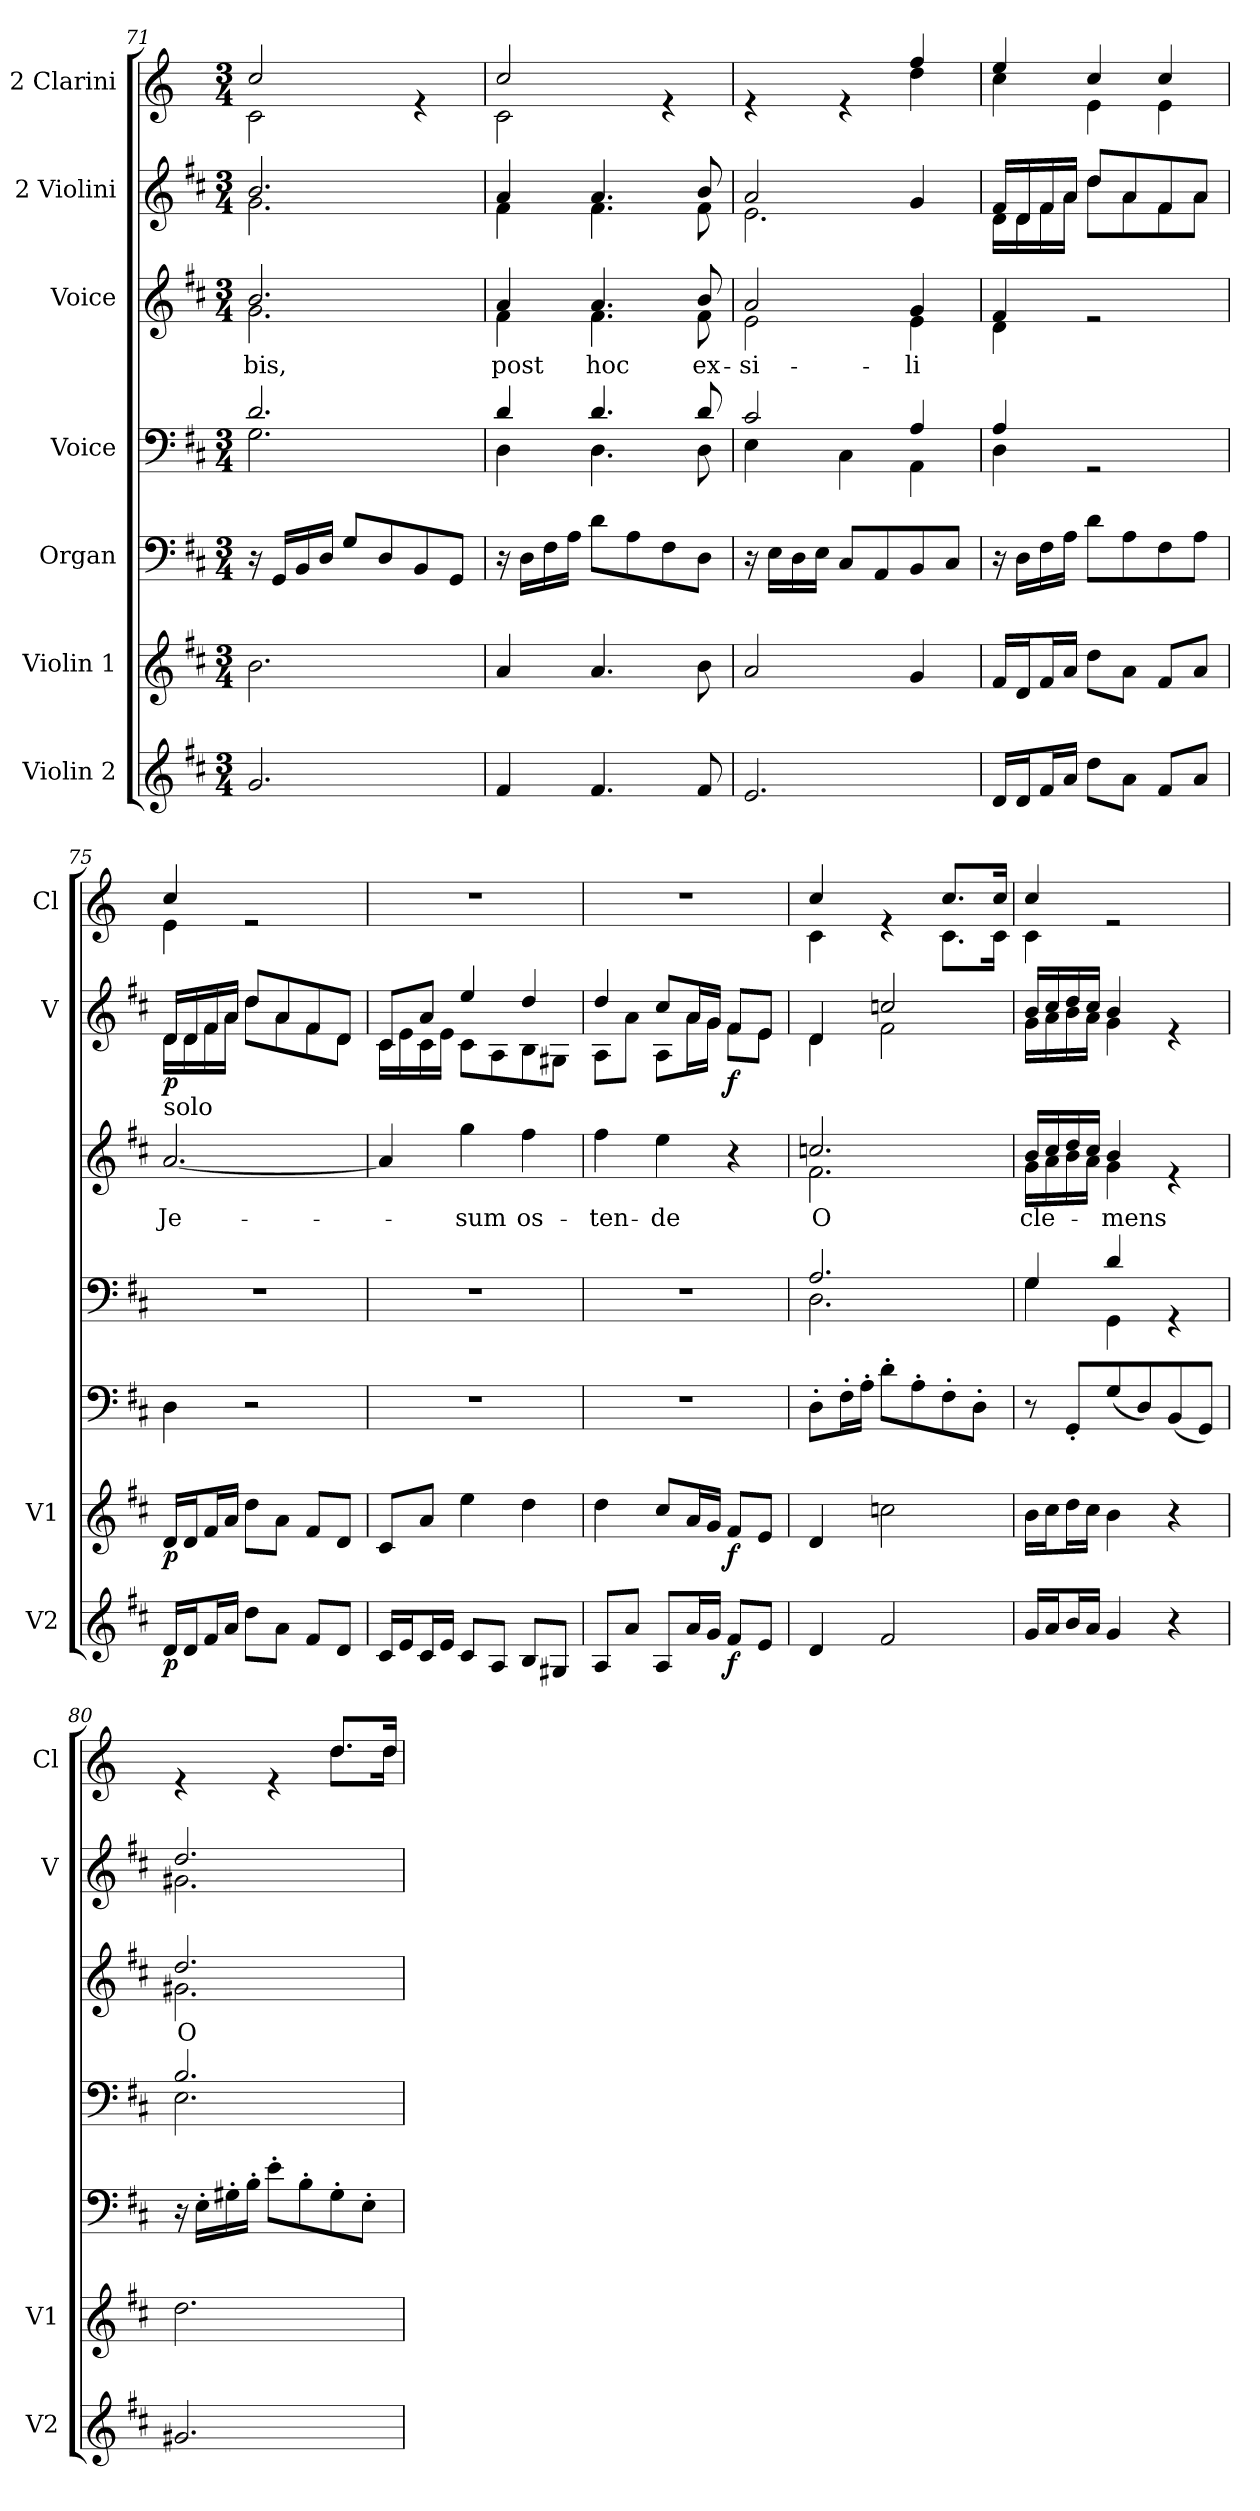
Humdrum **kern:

**kern	**dynam	**kern	**dynam	**kern	**kern	**kern	**text	**kern	**dynam	**kern
*part7	*part7	*part6	*part6	*part5	*part4	*part3	*part3	*part2	*part2	*part1
*staff7	*staff7	*staff6	*staff6	*staff5	*staff4	*staff3	*staff3	*staff2	*staff2	*staff1
*I"Violin 2	*	*I"Violin 1	*	*I"Organ	*I"Voice	*I"Voice	*	*I"2 Violini	*	*I"2 Clarini
*I'V2	*	*I'V1	*	*	*	*	*	*I'V	*	*I'Cl
*clefG2	*	*clefG2	*	*clefF4	*clefF4	*clefG2	*	*clefG2	*	*clefG2
*	*	*	*	*	*	*	*	*	*	*ITrd-1c-2
*k[f#c#]	*	*k[f#c#]	*	*k[f#c#]	*k[f#c#]	*k[f#c#]	*	*k[f#c#]	*	*k[f#c#]
*M3/4	*	*M3/4	*	*M3/4	*M3/4	*M3/4	*	*M3/4	*	*M3/4
=71	=71	=71	=71	=71	=71	=71	=71	=71	=71	=71
*	*	*	*	*	*^	*	*	*	*	*
!	!	!	!	!	!	!	!	!LO:LY:b	!	!	!
*	*	*	*	*	*	*	*^	*	*^	*	*^
2.g/	.	2.b\	.	16r	2.d/	2.G\	2.b/	2.g\	-bis,	2.b/	2.g\	.	2dd/	2d\
.	.	.	.	16GG/LL	.	.	.	.	.	.	.	.	.	.
.	.	.	.	16BB/	.	.	.	.	.	.	.	.	.	.
.	.	.	.	16D/JJ	.	.	.	.	.	.	.	.	.	.
.	.	.	.	8G/L	.	.	.	.	.	.	.	.	.	.
.	.	.	.	8D/	.	.	.	.	.	.	.	.	.	.
.	.	.	.	8BB/	.	.	.	.	.	.	.	.	4re	4ryy
.	.	.	.	8GG/J	.	.	.	.	.	.	.	.	.	.
!!LO:LB:g=z	!!
=72	=72	=72	=72	=72	=72	=72	=72	=72	=72	=72	=72	=72	=72	=72
!	!	!	!	!	!	!	!	!	!LO:LY:b	!	!	!	!	!
4f#/	.	4a/	.	16r	4d/	4D\	4a/	4f#\	post	4a/	4f#\	.	2dd/	2d\
.	.	.	.	16D\LL	.	.	.	.	.	.	.	.	.	.
.	.	.	.	16F#\	.	.	.	.	.	.	.	.	.	.
.	.	.	.	16A\JJ	.	.	.	.	.	.	.	.	.	.
!	!	!	!	!	!	!	!	!	!LO:LY:b	!	!	!	!	!
4.f#/	.	4.a/	.	8d\L	4.d/	4.D\	4.a/	4.f#\	hoc	4.a/	4.f#\	.	.	.
.	.	.	.	8A\	.	.	.	.	.	.	.	.	.	.
.	.	.	.	8F#\	.	.	.	.	.	.	.	.	4re	4ryy
!	!	!	!	!	!	!	!	!	!LO:LY:b	!	!	!	!	!
8f#/	.	8b\	.	8D\J	8d/	8D\	8b/	8f#\	ex-	8b/	8f#\	.	.	.
=73	=73	=73	=73	=73	=73	=73	=73	=73	=73	=73	=73	=73	=73	=73
!	!	!	!	!	!	!	!	!	!LO:LY:b	!	!	!	!	!
2.e/	.	2a/	.	16r	2c#/	4E\	2a/	2e\	-si-	2a/	2.e\	.	4re	2ryy
.	.	.	.	16E\LL	.	.	.	.	.	.	.	.	.	.
.	.	.	.	16D\	.	.	.	.	.	.	.	.	.	.
.	.	.	.	16E\JJ	.	.	.	.	.	.	.	.	.	.
.	.	.	.	8C#/L	.	4C#\	.	.	.	.	.	.	4re	.
.	.	.	.	8AA/	.	.	.	.	.	.	.	.	.	.
!	!	!	!	!	!	!	!	!	!LO:LY:b	!	!	!	!	!
.	.	4g/	.	8BB/	4A/	4AA\	4g/	4e\	-li	4g/	.	.	4gg/	4ee\
.	.	.	.	8C#/J	.	.	.	.	.	.	.	.	.	.
=74	=74	=74	=74	=74	=74	=74	=74	=74	=74	=74	=74	=74	=74	=74
16d/LL	.	16f#/LL	.	16r	4A/	4D\	4f#/	4d\	.	16f#/LL	16d\LL	.	4ff#/	4dd\
16d/J	.	16d/J	.	16D\LL	.	.	.	.	.	16d/	16d\	.	.	.
16f#/L	.	16f#/L	.	16F#\	.	.	.	.	.	16f#/	16f#\	.	.	.
16a/JJ	.	16a/JJ	.	16A\JJ	.	.	.	.	.	16a/JJ	16a\JJ	.	.	.
8dd\L	.	8dd\L	.	8d\L	2rGG	2ryy	2re	2ryy	.	8dd/L	8dd\L	.	4dd/	4f#\
8a\J	.	8a\J	.	8A\	.	.	.	.	.	8a/	8a\	.	.	.
8f#/L	.	8f#/L	.	8F#\	.	.	.	.	.	8f#/	8f#\	.	4dd/	4f#\
8a/J	.	8a/J	.	8A\J	.	.	.	.	.	8a/J	8a\J	.	.	.
*	*	*	*	*	*v	*v	*	*	*	*	*	*	*	*
*	*	*	*	*	*	*v	*v	*	*	*	*	*	*
=75	=75	=75	=75	=75	=75	=75	=75	=75	=75	=75	=75	=75
!	!	!	!	!	!	!LO:TX:a:t=solo	!	!	!	!	!	!
!	!LO:DY:b	!	!LO:DY:b	!	!	!	!LO:LY:b	!	!	!LO:DY:b	!	!
16d/LL	p	16d/LL	p	4D\	2.r	[2.a/	Je-	16d/LL	16d\LL	p	4dd/	4f#\
16d/J	.	16d/J	.	.	.	.	.	16d/	16d\	.	.	.
16f#/L	.	16f#/L	.	.	.	.	.	16f#/	16f#\	.	.	.
16a/JJ	.	16a/JJ	.	.	.	.	.	16a/JJ	16a\JJ	.	.	.
8dd\L	.	8dd\L	.	2r	.	.	.	8dd/L	8dd\L	.	2re	2ryy
8a\J	.	8a\J	.	.	.	.	.	8a/	8a\	.	.	.
8f#/L	.	8f#/L	.	.	.	.	.	8f#/	8f#\	.	.	.
8d/J	.	8d/J	.	.	.	.	.	8d/J	8d\J	.	.	.
*	*	*	*	*	*	*	*	*	*	*	*v	*v
=76	=76	=76	=76	=76	=76	=76	=76	=76	=76	=76	=76
16c#/LL	.	8c#/L	.	2.r	2.r	4a/]	.	8c#/L	16c#\LL	.	2.r
16e/J	.	.	.	.	.	.	.	.	16e\	.	.
16c#/L	.	8a/J	.	.	.	.	.	8a/J	16c#\	.	.
16e/JJ	.	.	.	.	.	.	.	.	16e\JJ	.	.
!	!	!	!	!	!	!	!LO:LY:b	!	!	!	!
8c#/L	.	4ee\	.	.	.	4gg\	-sum	4ee/	8c#\L	.	.
8A/J	.	.	.	.	.	.	.	.	8A\	.	.
!	!	!	!	!	!	!	!LO:LY:b	!	!	!	!
8B/L	.	4dd\	.	.	.	4ff#\	os-	4dd/	8B\	.	.
8G#X/J	.	.	.	.	.	.	.	.	8G#X\J	.	.
=77	=77	=77	=77	=77	=77	=77	=77	=77	=77	=77	=77
!	!	!	!	!	!	!	!LO:LY:b	!	!	!	!
8A/L	.	4dd\	.	2.r	2.r	4ff#\	-ten-	4dd/	8A\L	.	2.r
8a/J	.	.	.	.	.	.	.	.	8a\J	.	.
!	!	!	!	!	!	!	!LO:LY:b	!	!	!	!
8A/L	.	8cc#/L	.	.	.	4ee\	-de	8cc#/L	8A\L	.	.
16a/L	.	16a/L	.	.	.	.	.	16a/L	16a\L	.	.
16g/JJ	.	16g/JJ	.	.	.	.	.	16g/JJ	16g\JJ	.	.
!	!LO:DY:b	!	!LO:DY:b	!	!	!	!	!	!	!LO:DY:b	!
8f#/L	f	8f#/L	f	.	.	4r	.	8f#/L	8f#\L	f	.
8e/J	.	8e/J	.	.	.	.	.	8e/J	8e\J	.	.
!!LO:LB:g=z
=78	=78	=78	=78	=78	=78	=78	=78	=78	=78	=78	=78
*	*	*	*	*	*^	*	*	*	*	*	*
!	!	!	!	!	!	!	!LO:TX:a:t=tutti	!	!	!	!	!
!	!	!	!	!	!	!	!	!LO:LY:b	!	!	!	!
*	*	*	*	*	*	*	*^	*	*	*	*	*^
4d/	.	4d/	.	8D'\L	2.A/	2.D\	2.ccn/	2.f#\	O	4d/	4d\	.	4dd/	4d\
.	.	.	.	16F#'\L	.	.	.	.	.	.	.	.	.	.
.	.	.	.	16A'\JJ	.	.	.	.	.	.	.	.	.	.
2f#/	.	2ccn\	.	8d'\L	.	.	.	.	.	2ccn/	2f#\	.	4re	4ryy
.	.	.	.	8A'\	.	.	.	.	.	.	.	.	.	.
.	.	.	.	8F#'\	.	.	.	.	.	.	.	.	8.dd/L	8.d\L
.	.	.	.	8D'\J	.	.	.	.	.	.	.	.	.	.
.	.	.	.	.	.	.	.	.	.	.	.	.	16dd/Jk	16d\Jk
=79	=79	=79	=79	=79	=79	=79	=79	=79	=79	=79	=79	=79	=79	=79
!	!	!	!	!	!	!	!	!	!LO:LY:b	!	!	!	!	!
16g/LL	.	16b\LL	.	8r	4G/	4G\	16b/LL	16g\LL	cle-	16b/LL	16g\LL	.	4dd/	4d\
16a/J	.	16cc#\J	.	.	.	.	16cc#/	16a\	.	16cc#/	16a\	.	.	.
16b/L	.	16dd\L	.	8GG'/L	.	.	16dd/	16b\	.	16dd/	16b\	.	.	.
16a/JJ	.	16cc#\JJ	.	.	.	.	16cc#/JJ	16a\JJ	.	16cc#/JJ	16a\JJ	.	.	.
!	!	!	!	!	!	!	!	!	!LO:LY:b	!	!	!	!	!
4g/	.	4b\	.	(8G/	4d/	4GG\	4b/	4g\	-mens	4b/	4g\	.	2re	2ryy
.	.	.	.	8D/)	.	.	.	.	.	.	.	.	.	.
4r	.	4r	.	(8BB/	4rGG	4ryy	4re	4ryy	.	4re	4ryy	.	.	.
.	.	.	.	8GG/J)	.	.	.	.	.	.	.	.	.	.
=80	=80	=80	=80	=80	=80	=80	=80	=80	=80	=80	=80	=80	=80	=80
!	!	!	!	!	!	!	!	!	!LO:LY:b	!	!	!	!	!
2.g#X/	.	2.dd\	.	16r	2.B/	2.E\	2.dd/	2.g#X\	O	2.dd/	2.g#X\	.	4re	2ryy
.	.	.	.	16E'\LL	.	.	.	.	.	.	.	.	.	.
.	.	.	.	16G#X'\	.	.	.	.	.	.	.	.	.	.
.	.	.	.	16B'\JJ	.	.	.	.	.	.	.	.	.	.
.	.	.	.	8e'\L	.	.	.	.	.	.	.	.	4re	.
.	.	.	.	8B'\	.	.	.	.	.	.	.	.	.	.
.	.	.	.	8G#'\	.	.	.	.	.	.	.	.	8.ee/L	8.ee\L
.	.	.	.	8E'\J	.	.	.	.	.	.	.	.	.	.
.	.	.	.	.	.	.	.	.	.	.	.	.	16ee/Jk	16ee\Jk
*	*	*	*	*	*v	*v	*	*	*	*v	*v	*	*v	*v
*	*	*	*	*	*	*v	*v	*	*	*	*
=	=	=	=	=	=	=	=	=	=	=
*-	*-	*-	*-	*-	*-	*-	*-	*-	*-	*-
